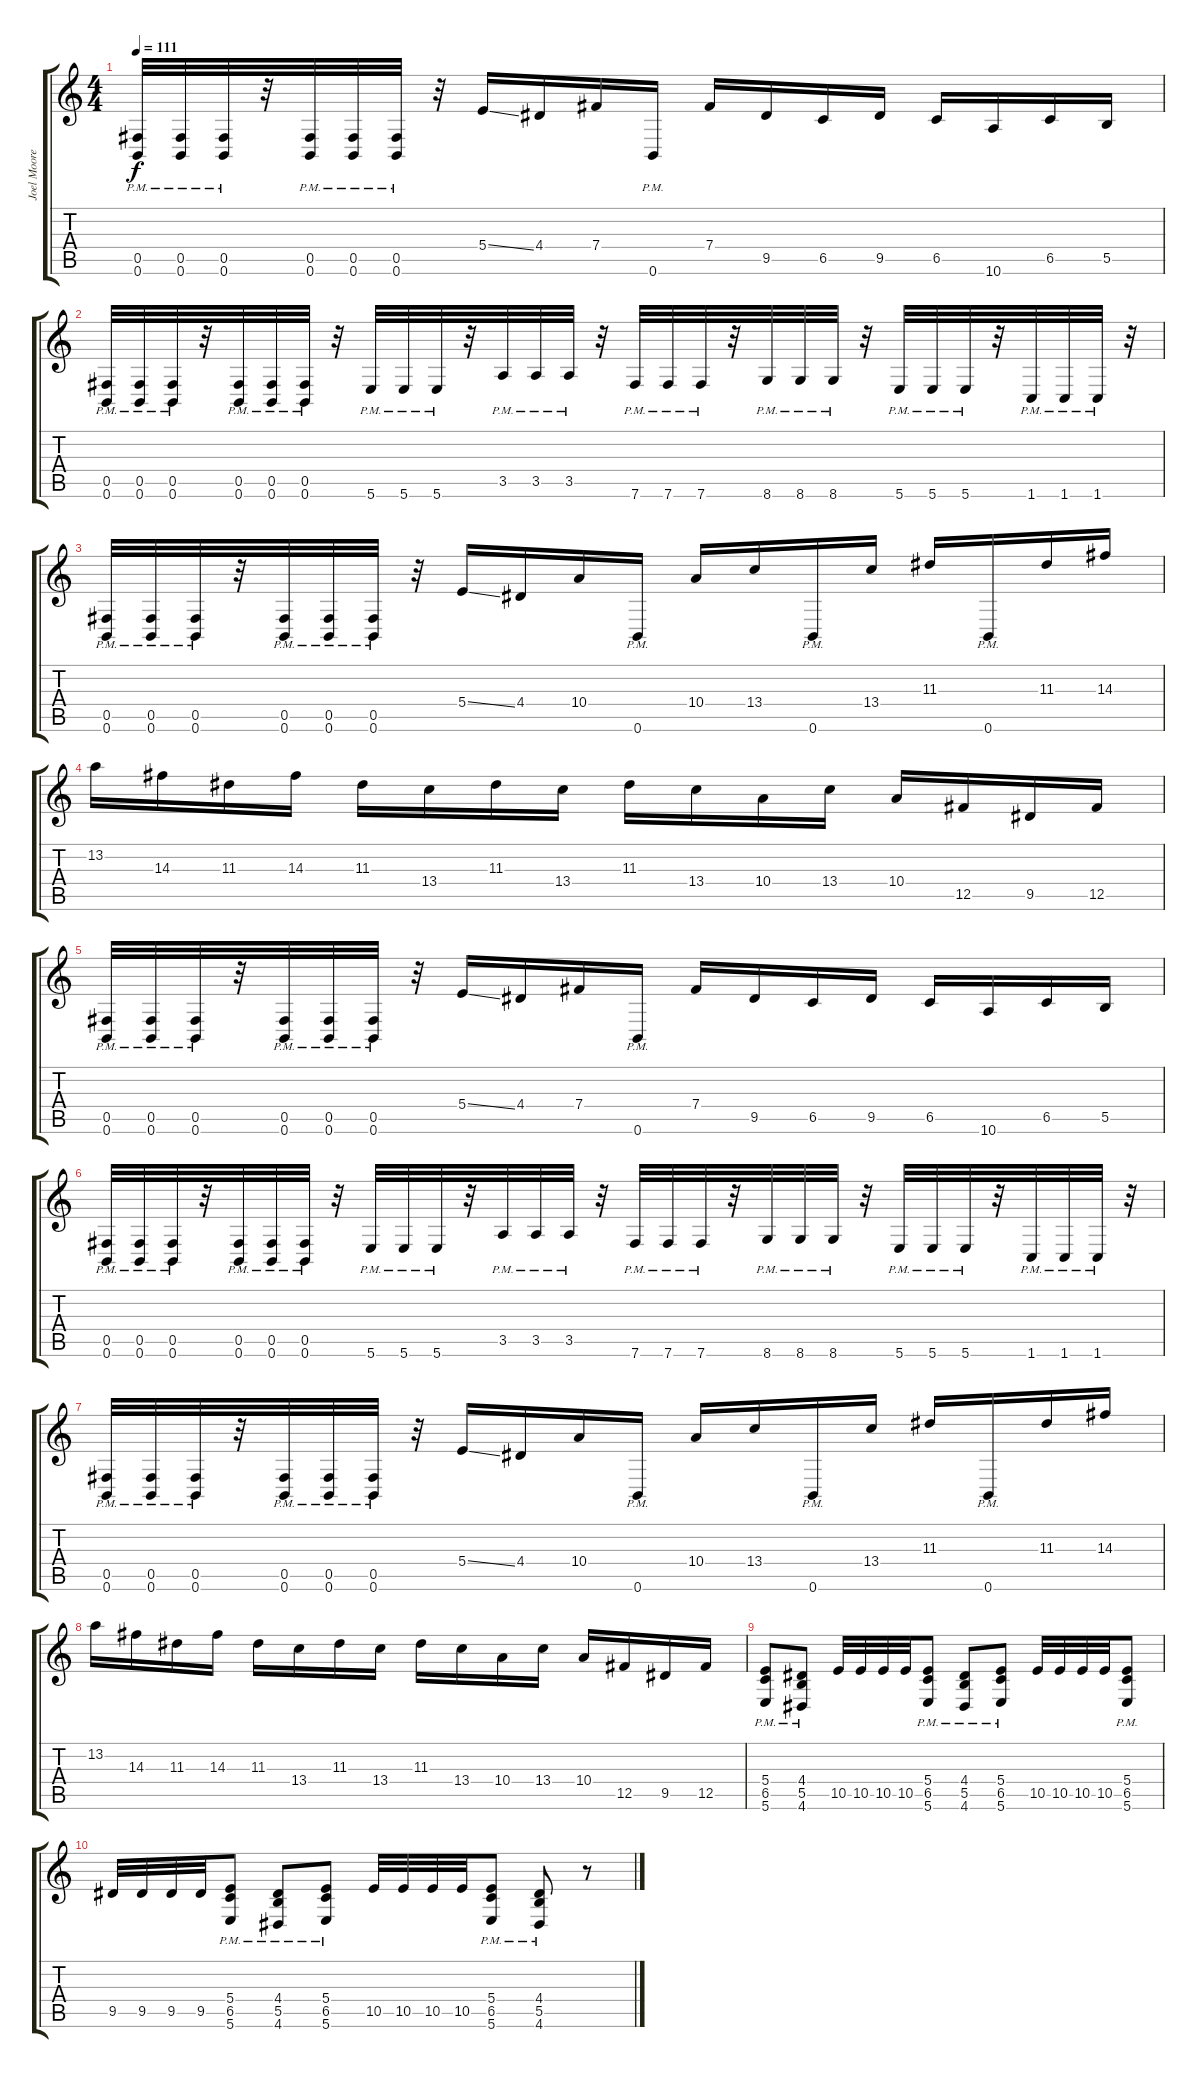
\track ("Joel Moore rhythm" "Joel Moore") {instrument overdrivenguitar}
\staff {score tabs}
\tuning (Db4 Ab3 E3 B2 Gb2 B1) {hide}
\ts (4 4)
\tempo 111
\clef g2
\ks c
(0.5{pm} 0.6{pm}).32{dy f} (0.5{pm} 0.6{pm}).32 (0.5{pm} 0.6{pm}).32 r.32 (0.5{pm} 0.6{pm}).32 (0.5{pm} 0.6{pm}).32 (0.5{pm} 0.6{pm}).32 r.32 5.4{ss}.16 4.4.16 7.4.16 0.6{pm}.16 7.4.16 9.5.16 6.5.16 9.5.16 6.5.16 10.6.16 6.5.16 5.5.16 |
(0.5{pm} 0.6{pm}).32 (0.5{pm} 0.6{pm}).32 (0.5{pm} 0.6{pm}).32 r.32 (0.5{pm} 0.6{pm}).32 (0.5{pm} 0.6{pm}).32 (0.5{pm} 0.6{pm}).32 r.32 5.6{pm}.32 5.6{pm}.32 5.6{pm}.32 r.32 3.5{pm}.32 3.5{pm}.32 3.5{pm}.32 r.32 7.6{pm}.32 7.6{pm}.32 7.6{pm}.32 r.32 8.6{pm}.32 8.6{pm}.32 8.6{pm}.32 r.32 5.6{pm}.32 5.6{pm}.32 5.6{pm}.32 r.32 1.6{pm}.32 1.6{pm}.32 1.6{pm}.32 r.32 |
(0.5{pm} 0.6{pm}).32 (0.5{pm} 0.6{pm}).32 (0.5{pm} 0.6{pm}).32 r.32 (0.5{pm} 0.6{pm}).32 (0.5{pm} 0.6{pm}).32 (0.5{pm} 0.6{pm}).32 r.32 5.4{ss}.16 4.4.16 10.4.16 0.6{pm}.16 10.4.16 13.4.16 0.6{pm}.16 13.4.16 11.3.16 0.6{pm}.16 11.3.16 14.3.16 |
13.2.16 14.3.16 11.3.16 14.3.16 11.3.16 13.4.16 11.3.16 13.4.16 11.3.16 13.4.16 10.4.16 13.4.16 10.4.16 12.5.16 9.5.16 12.5.16 |
(0.5{pm} 0.6{pm}).32 (0.5{pm} 0.6{pm}).32 (0.5{pm} 0.6{pm}).32 r.32 (0.5{pm} 0.6{pm}).32 (0.5{pm} 0.6{pm}).32 (0.5{pm} 0.6{pm}).32 r.32 5.4{ss}.16 4.4.16 7.4.16 0.6{pm}.16 7.4.16 9.5.16 6.5.16 9.5.16 6.5.16 10.6.16 6.5.16 5.5.16 |
(0.5{pm} 0.6{pm}).32 (0.5{pm} 0.6{pm}).32 (0.5{pm} 0.6{pm}).32 r.32 (0.5{pm} 0.6{pm}).32 (0.5{pm} 0.6{pm}).32 (0.5{pm} 0.6{pm}).32 r.32 5.6{pm}.32 5.6{pm}.32 5.6{pm}.32 r.32 3.5{pm}.32 3.5{pm}.32 3.5{pm}.32 r.32 7.6{pm}.32 7.6{pm}.32 7.6{pm}.32 r.32 8.6{pm}.32 8.6{pm}.32 8.6{pm}.32 r.32 5.6{pm}.32 5.6{pm}.32 5.6{pm}.32 r.32 1.6{pm}.32 1.6{pm}.32 1.6{pm}.32 r.32 |
(0.5{pm} 0.6{pm}).32 (0.5{pm} 0.6{pm}).32 (0.5{pm} 0.6{pm}).32 r.32 (0.5{pm} 0.6{pm}).32 (0.5{pm} 0.6{pm}).32 (0.5{pm} 0.6{pm}).32 r.32 5.4{ss}.16 4.4.16 10.4.16 0.6{pm}.16 10.4.16 13.4.16 0.6{pm}.16 13.4.16 11.3.16 0.6{pm}.16 11.3.16 14.3.16 |
13.2.16 14.3.16 11.3.16 14.3.16 11.3.16 13.4.16 11.3.16 13.4.16 11.3.16 13.4.16 10.4.16 13.4.16 10.4.16 12.5.16 9.5.16 12.5.16 |
(5.4{pm} 6.5{pm} 5.6{pm}).8 (4.4{pm} 5.5{pm} 4.6{pm}).8 10.5.32 10.5.32 10.5.32 10.5.32 (5.4{pm} 6.5{pm} 5.6{pm}).8 (4.4{pm} 5.5{pm} 4.6{pm}).8 (5.4{pm} 6.5{pm} 5.6{pm}).8 10.5.32 10.5.32 10.5.32 10.5.32 (5.4{pm} 6.5{pm} 5.6{pm}).8 |
9.5.32 9.5.32 9.5.32 9.5.32 (5.4{pm} 6.5{pm} 5.6{pm}).8 (4.4{pm} 5.5{pm} 4.6{pm}).8 (5.4{pm} 6.5{pm} 5.6{pm}).8 10.5.32 10.5.32 10.5.32 10.5.32 (5.4{pm} 6.5{pm} 5.6{pm}).8 (4.4{pm} 5.5{pm} 4.6{pm}).8 r.8
